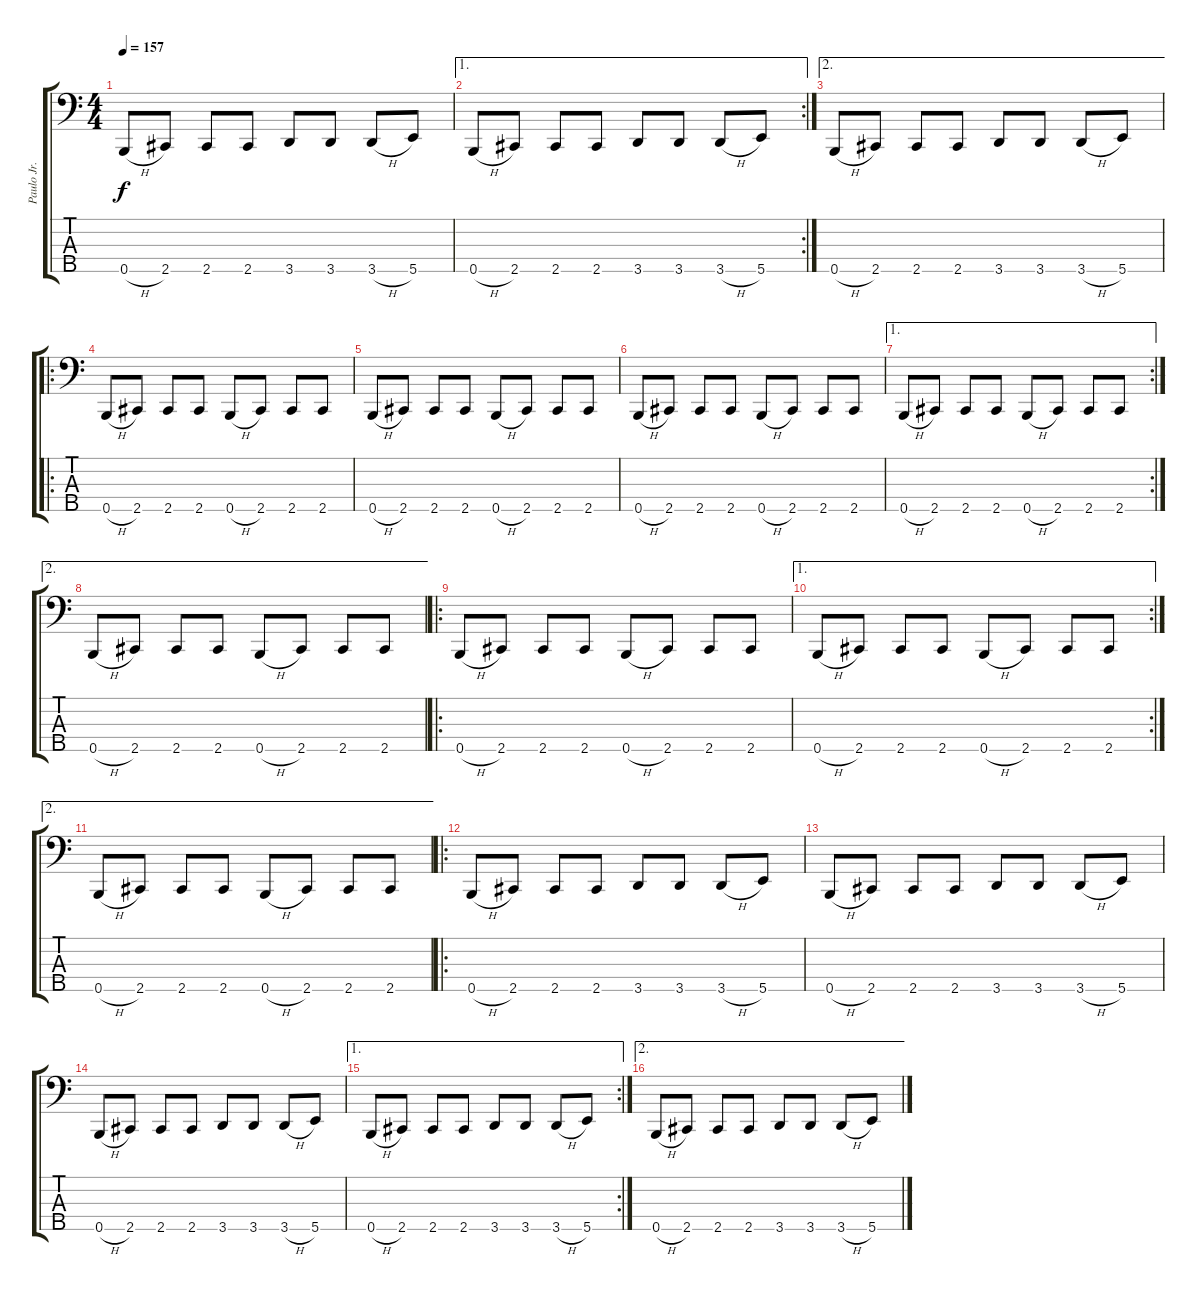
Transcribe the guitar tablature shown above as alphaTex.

\track ("Paulo Jr." "Paulo Jr.") {instrument electricbassfinger}
\staff {score tabs}
\tuning (G2 D2 A1 E1 B0) {hide}
\ts (4 4)
\tempo 157
\clef f4
\ks c
0.5{h}.8{dy f} 2.5.8 2.5.8 2.5.8 3.5.8 3.5.8 3.5{h}.8 5.5.8 |
\ae 1
\rc 2
0.5{h}.8 2.5.8 2.5.8 2.5.8 3.5.8 3.5.8 3.5{h}.8 5.5.8 |
\ae 2
0.5{h}.8 2.5.8 2.5.8 2.5.8 3.5.8 3.5.8 3.5{h}.8 5.5.8 |
\ro
0.5{h}.8 2.5.8 2.5.8 2.5.8 0.5{h}.8 2.5.8 2.5.8 2.5.8 |
0.5{h}.8 2.5.8 2.5.8 2.5.8 0.5{h}.8 2.5.8 2.5.8 2.5.8 |
0.5{h}.8 2.5.8 2.5.8 2.5.8 0.5{h}.8 2.5.8 2.5.8 2.5.8 |
\ae 1
\rc 2
0.5{h}.8 2.5.8 2.5.8 2.5.8 0.5{h}.8 2.5.8 2.5.8 2.5.8 |
\ae 2
0.5{h}.8 2.5.8 2.5.8 2.5.8 0.5{h}.8 2.5.8 2.5.8 2.5.8 |
\ro
0.5{h}.8 2.5.8 2.5.8 2.5.8 0.5{h}.8 2.5.8 2.5.8 2.5.8 |
\ae 1
\rc 2
0.5{h}.8 2.5.8 2.5.8 2.5.8 0.5{h}.8 2.5.8 2.5.8 2.5.8 |
\ae 2
0.5{h}.8 2.5.8 2.5.8 2.5.8 0.5{h}.8 2.5.8 2.5.8 2.5.8 |
\ro
0.5{h}.8 2.5.8 2.5.8 2.5.8 3.5.8 3.5.8 3.5{h}.8 5.5.8 |
0.5{h}.8 2.5.8 2.5.8 2.5.8 3.5.8 3.5.8 3.5{h}.8 5.5.8 |
0.5{h}.8 2.5.8 2.5.8 2.5.8 3.5.8 3.5.8 3.5{h}.8 5.5.8 |
\ae 1
\rc 2
0.5{h}.8 2.5.8 2.5.8 2.5.8 3.5.8 3.5.8 3.5{h}.8 5.5.8 |
\ae 2
0.5{h}.8 2.5.8 2.5.8 2.5.8 3.5.8 3.5.8 3.5{h}.8 5.5.8
